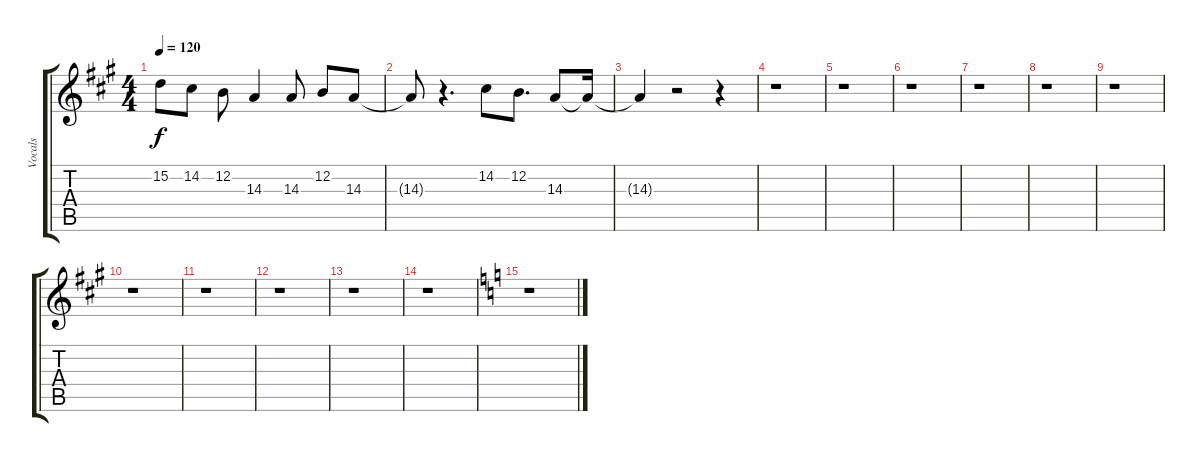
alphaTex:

\track ("Vocals" "Vocals") {instrument harmonica}
\staff {score tabs}
\tuning (E4 B3 G3 D3 A2 E2) {hide}
\ts (4 4)
\tempo 120
\clef g2
\ks a
15.2.8{dy f} 14.2.8 12.2.8 14.3.4 14.3.8 12.2.8 14.3.8 |
14.3{t}.8 r.4{d} 14.2.8 12.2.8{d} 14.3.8 14.3{t}.16 |
14.3{t}.4 r.2 r.4 |
r.1 |
r.1 |
r.1 |
r.1 |
r.1 |
r.1 |
r.1 |
r.1 |
r.1 |
r.1 |
r.1 |
\ks c
r.1
